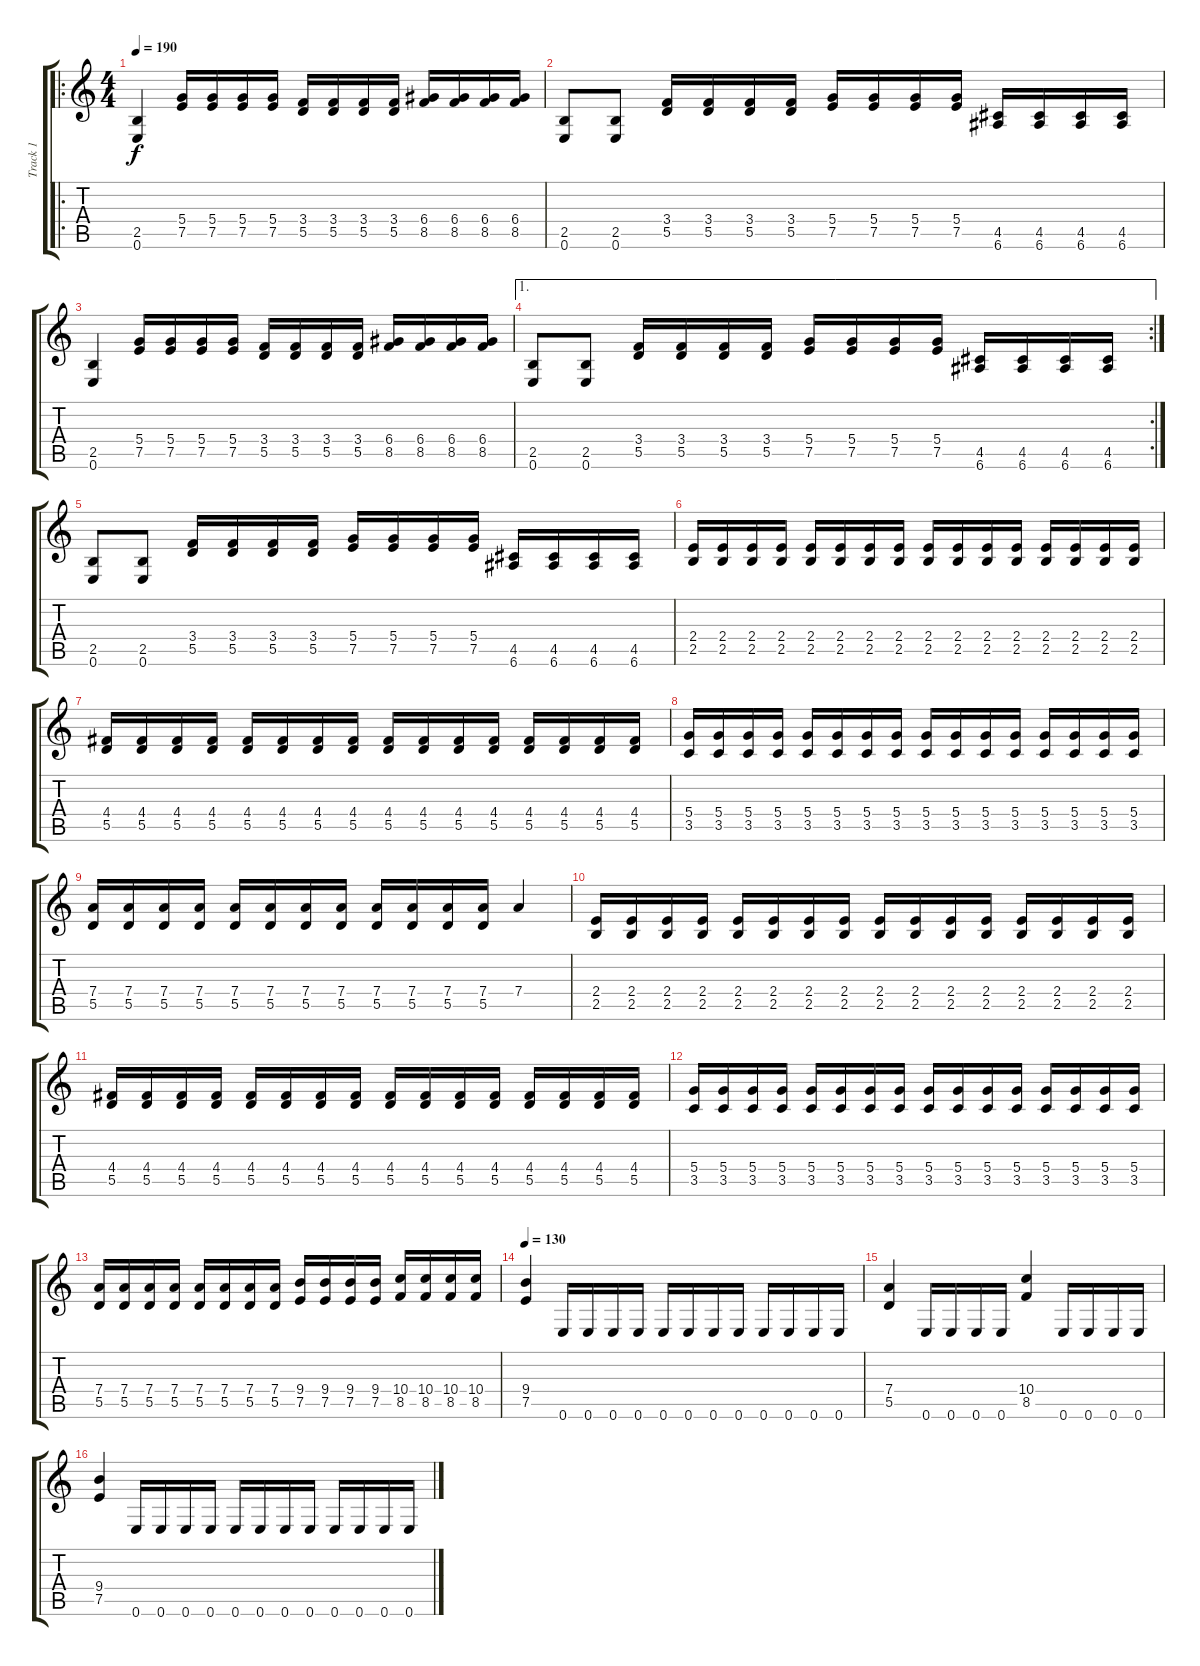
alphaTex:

\track ("Track 1" "Track 1") {instrument distortionguitar}
\staff {score tabs}
\tuning (E4 B3 G3 D3 A2 E2) {hide}
\ro
\ts (4 4)
\tempo 190
\clef g2
\ks c
(2.5 0.6).4{dy f} (5.4 7.5).16 (5.4 7.5).16 (5.4 7.5).16 (5.4 7.5).16 (3.4 5.5).16 (3.4 5.5).16 (3.4 5.5).16 (3.4 5.5).16 (6.4 8.5).16 (6.4 8.5).16 (6.4 8.5).16 (6.4 8.5).16 |
(2.5 0.6).8 (2.5 0.6).8 (3.4 5.5).16 (3.4 5.5).16 (3.4 5.5).16 (3.4 5.5).16 (5.4 7.5).16 (5.4 7.5).16 (5.4 7.5).16 (5.4 7.5).16 (4.5 6.6).16 (4.5 6.6).16 (4.5 6.6).16 (4.5 6.6).16 |
(2.5 0.6).4 (5.4 7.5).16 (5.4 7.5).16 (5.4 7.5).16 (5.4 7.5).16 (3.4 5.5).16 (3.4 5.5).16 (3.4 5.5).16 (3.4 5.5).16 (6.4 8.5).16 (6.4 8.5).16 (6.4 8.5).16 (6.4 8.5).16 |
\ae 1
\rc 2
(2.5 0.6).8 (2.5 0.6).8 (3.4 5.5).16 (3.4 5.5).16 (3.4 5.5).16 (3.4 5.5).16 (5.4 7.5).16 (5.4 7.5).16 (5.4 7.5).16 (5.4 7.5).16 (4.5 6.6).16 (4.5 6.6).16 (4.5 6.6).16 (4.5 6.6).16 |
(2.5 0.6).8 (2.5 0.6).8 (3.4 5.5).16 (3.4 5.5).16 (3.4 5.5).16 (3.4 5.5).16 (5.4 7.5).16 (5.4 7.5).16 (5.4 7.5).16 (5.4 7.5).16 (4.5 6.6).16 (4.5 6.6).16 (4.5 6.6).16 (4.5 6.6).16 |
(2.4 2.5).16 (2.4 2.5).16 (2.4 2.5).16 (2.4 2.5).16 (2.4 2.5).16 (2.4 2.5).16 (2.4 2.5).16 (2.4 2.5).16 (2.4 2.5).16 (2.4 2.5).16 (2.4 2.5).16 (2.4 2.5).16 (2.4 2.5).16 (2.4 2.5).16 (2.4 2.5).16 (2.4 2.5).16 |
(4.4 5.5).16 (4.4 5.5).16 (4.4 5.5).16 (4.4 5.5).16 (4.4 5.5).16 (4.4 5.5).16 (4.4 5.5).16 (4.4 5.5).16 (4.4 5.5).16 (4.4 5.5).16 (4.4 5.5).16 (4.4 5.5).16 (4.4 5.5).16 (4.4 5.5).16 (4.4 5.5).16 (4.4 5.5).16 |
(5.4 3.5).16 (5.4 3.5).16 (5.4 3.5).16 (5.4 3.5).16 (5.4 3.5).16 (5.4 3.5).16 (5.4 3.5).16 (5.4 3.5).16 (5.4 3.5).16 (5.4 3.5).16 (5.4 3.5).16 (5.4 3.5).16 (5.4 3.5).16 (5.4 3.5).16 (5.4 3.5).16 (5.4 3.5).16 |
(7.4 5.5).16 (7.4 5.5).16 (7.4 5.5).16 (7.4 5.5).16 (7.4 5.5).16 (7.4 5.5).16 (7.4 5.5).16 (7.4 5.5).16 (7.4 5.5).16 (7.4 5.5).16 (7.4 5.5).16 (7.4 5.5).16 7.4.4 |
(2.4 2.5).16 (2.4 2.5).16 (2.4 2.5).16 (2.4 2.5).16 (2.4 2.5).16 (2.4 2.5).16 (2.4 2.5).16 (2.4 2.5).16 (2.4 2.5).16 (2.4 2.5).16 (2.4 2.5).16 (2.4 2.5).16 (2.4 2.5).16 (2.4 2.5).16 (2.4 2.5).16 (2.4 2.5).16 |
(4.4 5.5).16 (4.4 5.5).16 (4.4 5.5).16 (4.4 5.5).16 (4.4 5.5).16 (4.4 5.5).16 (4.4 5.5).16 (4.4 5.5).16 (4.4 5.5).16 (4.4 5.5).16 (4.4 5.5).16 (4.4 5.5).16 (4.4 5.5).16 (4.4 5.5).16 (4.4 5.5).16 (4.4 5.5).16 |
(5.4 3.5).16 (5.4 3.5).16 (5.4 3.5).16 (5.4 3.5).16 (5.4 3.5).16 (5.4 3.5).16 (5.4 3.5).16 (5.4 3.5).16 (5.4 3.5).16 (5.4 3.5).16 (5.4 3.5).16 (5.4 3.5).16 (5.4 3.5).16 (5.4 3.5).16 (5.4 3.5).16 (5.4 3.5).16 |
(7.4 5.5).16 (7.4 5.5).16 (7.4 5.5).16 (7.4 5.5).16 (7.4 5.5).16 (7.4 5.5).16 (7.4 5.5).16 (7.4 5.5).16 (9.4 7.5).16 (9.4 7.5).16 (9.4 7.5).16 (9.4 7.5).16 (10.4 8.5).16 (10.4 8.5).16 (10.4 8.5).16 (10.4 8.5).16 |
\tempo 130
(9.4 7.5).4 0.6.16 0.6.16 0.6.16 0.6.16 0.6.16 0.6.16 0.6.16 0.6.16 0.6.16 0.6.16 0.6.16 0.6.16 |
(7.4 5.5).4 0.6.16 0.6.16 0.6.16 0.6.16 (10.4 8.5).4 0.6.16 0.6.16 0.6.16 0.6.16 |
(9.4 7.5).4 0.6.16 0.6.16 0.6.16 0.6.16 0.6.16 0.6.16 0.6.16 0.6.16 0.6.16 0.6.16 0.6.16 0.6.16
